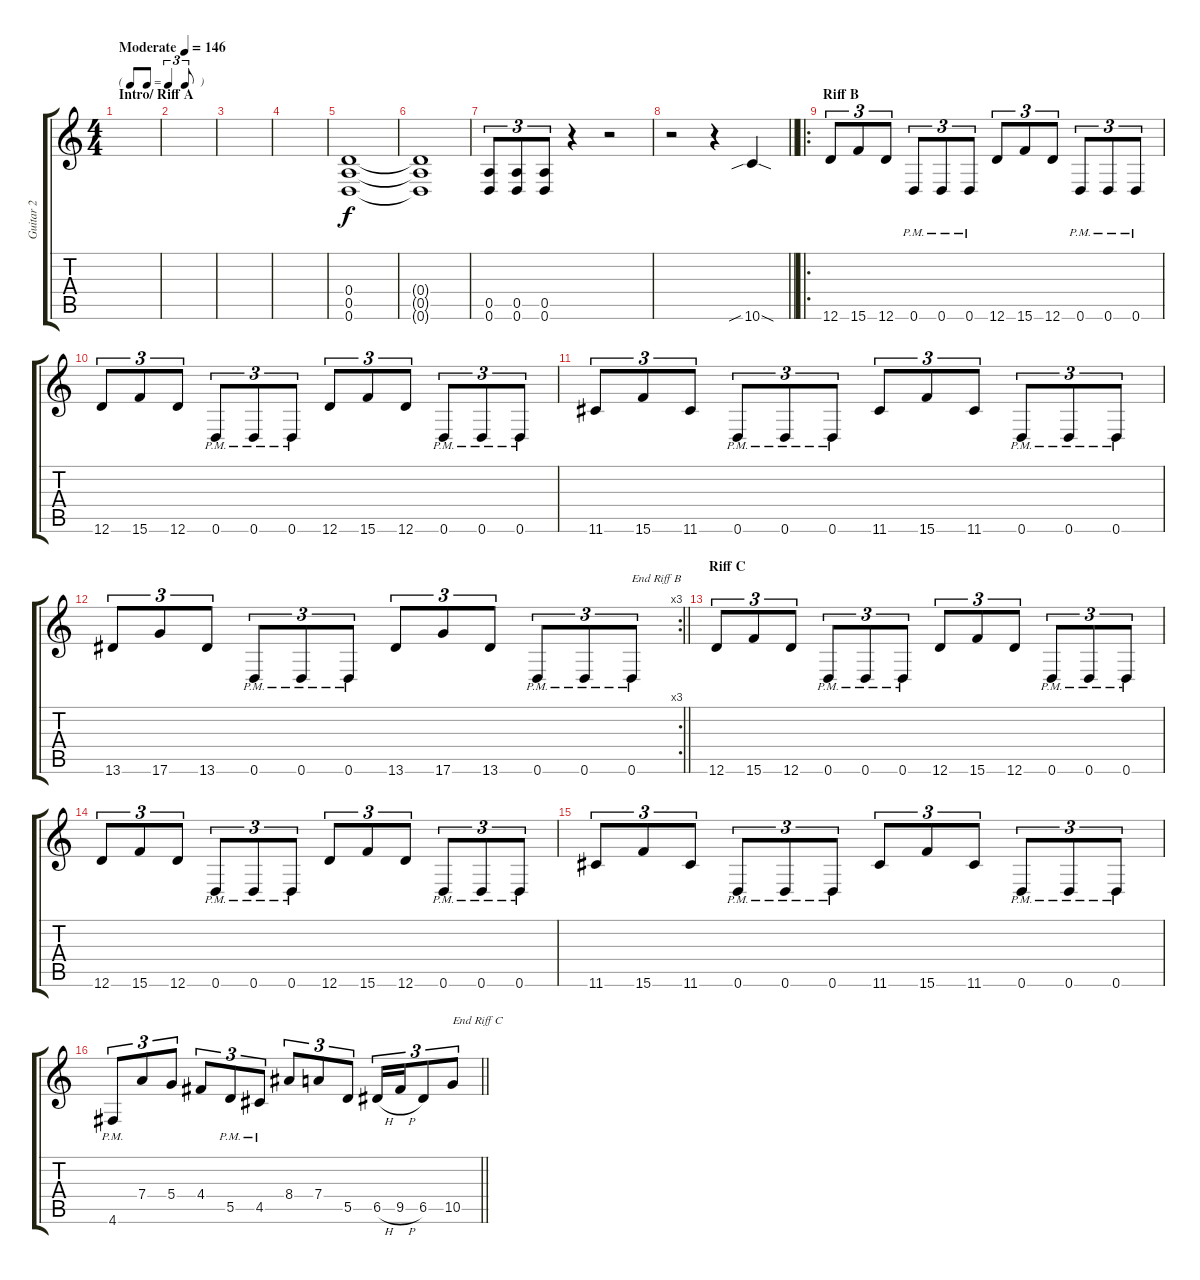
\track ("Guitar 2" "Guitar 2") {instrument distortionguitar}
\staff {score tabs}
\tuning (E4 B3 G3 D3 A2 D2) {hide}
\ts (4 4)
\tf triplet8th
\section ("" "Intro/ Riff A")
\tempo (146 "Moderate")
\clef g2
\ks c
|
|
|
|
(0.4 0.5 0.6).1 |
(0.4{t} 0.5{t} 0.6{t}).1 |
(0.5 0.6).8{tu (3 2)} (0.5 0.6).8{tu (3 2)} (0.5 0.6).8{tu (3 2)} r.4 r.2 |
\barLineRight lightlight
r.2 r.4 10.6{sib sod}.4 |
\ro
\section ("" "Riff B")
12.6.8{tu (3 2)} 15.6.8{tu (3 2)} 12.6.8{tu (3 2)} 0.6{pm}.8{tu (3 2)} 0.6{pm}.8{tu (3 2)} 0.6{pm}.8{tu (3 2)} 12.6.8{tu (3 2)} 15.6.8{tu (3 2)} 12.6.8{tu (3 2)} 0.6{pm}.8{tu (3 2)} 0.6{pm}.8{tu (3 2)} 0.6{pm}.8{tu (3 2)} |
12.6.8{tu (3 2)} 15.6.8{tu (3 2)} 12.6.8{tu (3 2)} 0.6{pm}.8{tu (3 2)} 0.6{pm}.8{tu (3 2)} 0.6{pm}.8{tu (3 2)} 12.6.8{tu (3 2)} 15.6.8{tu (3 2)} 12.6.8{tu (3 2)} 0.6{pm}.8{tu (3 2)} 0.6{pm}.8{tu (3 2)} 0.6{pm}.8{tu (3 2)} |
11.6.8{tu (3 2)} 15.6.8{tu (3 2)} 11.6.8{tu (3 2)} 0.6{pm}.8{tu (3 2)} 0.6{pm}.8{tu (3 2)} 0.6{pm}.8{tu (3 2)} 11.6.8{tu (3 2)} 15.6.8{tu (3 2)} 11.6.8{tu (3 2)} 0.6{pm}.8{tu (3 2)} 0.6{pm}.8{tu (3 2)} 0.6{pm}.8{tu (3 2)} |
\rc 3
\barLineRight lightlight
13.6.8{tu (3 2)} 17.6.8{tu (3 2)} 13.6.8{tu (3 2)} 0.6{pm}.8{tu (3 2)} 0.6{pm}.8{tu (3 2)} 0.6{pm}.8{tu (3 2)} 13.6.8{tu (3 2)} 17.6.8{tu (3 2)} 13.6.8{tu (3 2)} 0.6{pm}.8{tu (3 2)} 0.6{pm}.8{tu (3 2)} 0.6{pm}.8{tu (3 2) txt "End Riff B"} |
\section ("" "Riff C")
12.6.8{tu (3 2)} 15.6.8{tu (3 2)} 12.6.8{tu (3 2)} 0.6{pm}.8{tu (3 2)} 0.6{pm}.8{tu (3 2)} 0.6{pm}.8{tu (3 2)} 12.6.8{tu (3 2)} 15.6.8{tu (3 2)} 12.6.8{tu (3 2)} 0.6{pm}.8{tu (3 2)} 0.6{pm}.8{tu (3 2)} 0.6{pm}.8{tu (3 2)} |
12.6.8{tu (3 2)} 15.6.8{tu (3 2)} 12.6.8{tu (3 2)} 0.6{pm}.8{tu (3 2)} 0.6{pm}.8{tu (3 2)} 0.6{pm}.8{tu (3 2)} 12.6.8{tu (3 2)} 15.6.8{tu (3 2)} 12.6.8{tu (3 2)} 0.6{pm}.8{tu (3 2)} 0.6{pm}.8{tu (3 2)} 0.6{pm}.8{tu (3 2)} |
11.6.8{tu (3 2)} 15.6.8{tu (3 2)} 11.6.8{tu (3 2)} 0.6{pm}.8{tu (3 2)} 0.6{pm}.8{tu (3 2)} 0.6{pm}.8{tu (3 2)} 11.6.8{tu (3 2)} 15.6.8{tu (3 2)} 11.6.8{tu (3 2)} 0.6{pm}.8{tu (3 2)} 0.6{pm}.8{tu (3 2)} 0.6{pm}.8{tu (3 2)} |
\barLineRight lightlight
4.6{pm}.8{tu (3 2)} 7.4.8{tu (3 2)} 5.4.8{tu (3 2)} 4.4.8{tu (3 2)} 5.5{pm}.8{tu (3 2)} 4.5{pm}.8{tu (3 2)} 8.4.8{tu (3 2)} 7.4.8{tu (3 2)} 5.5.8{tu (3 2)} 6.5{h}.16{tu (3 2)} 9.5{h}.16{tu (3 2)} 6.5.8{tu (3 2)} 10.5.8{tu (3 2) txt "End Riff C"}
